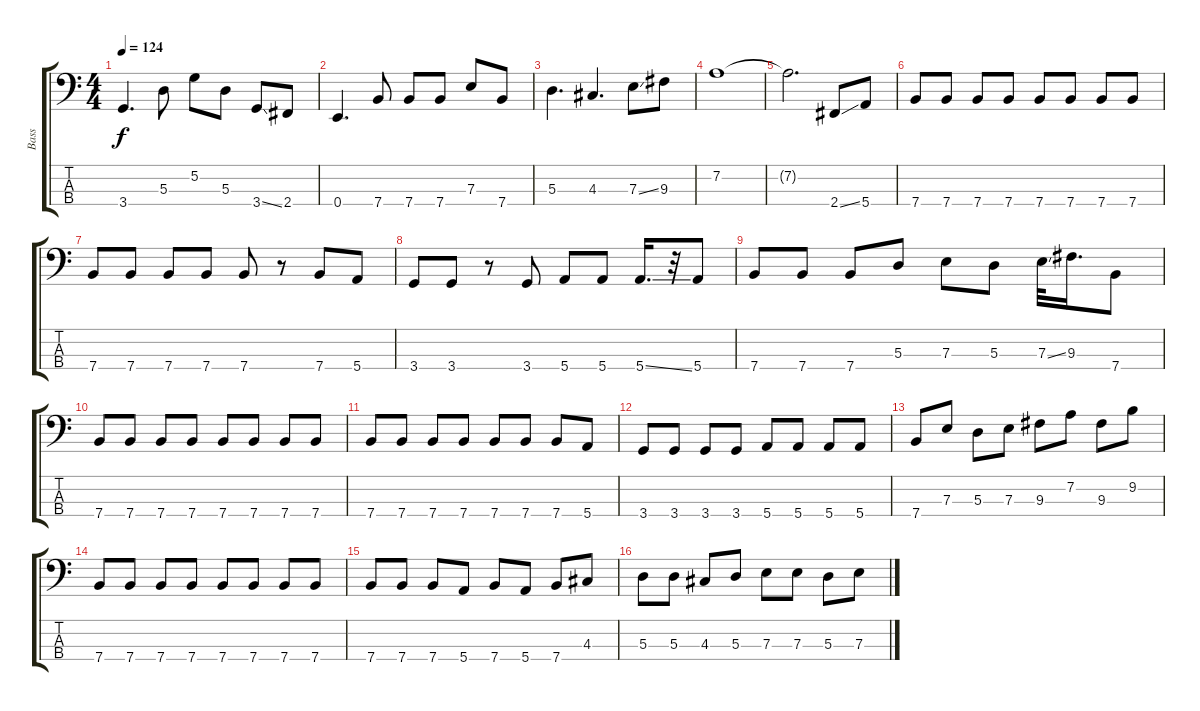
\track ("Bass" "Bass") {instrument electricbassfinger}
\staff {score tabs}
\tuning (G2 D2 A1 E1) {hide}
\ts (4 4)
\tempo 124
\clef f4
\ks c
3.4.4{d dy f} 5.3.8 5.2.8 5.3.8 3.4{ss}.8 2.4.8 |
0.4.4{d} 7.4.8 7.4.8 7.4.8 7.3.8 7.4.8 |
5.3.4{d} 4.3.4{d} 7.3{ss}.8 9.3.8 |
7.2.1 |
7.2{t}.2{d} 2.4{ss}.8 5.4.8 |
7.4.8 7.4.8 7.4.8 7.4.8 7.4.8 7.4.8 7.4.8 7.4.8 |
7.4.8 7.4.8 7.4.8 7.4.8 7.4.8 r.8 7.4.8 5.4.8 |
3.4.8 3.4.8 r.8 3.4.8 5.4.8 5.4.8 5.4{ss}.16{d} r.32 5.4.8 |
7.4.8 7.4.8 7.4.8 5.3.8 7.3.8 5.3.8 7.3{ss}.32 9.3.16{d} 7.4.8 |
7.4.8 7.4.8 7.4.8 7.4.8 7.4.8 7.4.8 7.4.8 7.4.8 |
7.4.8 7.4.8 7.4.8 7.4.8 7.4.8 7.4.8 7.4.8 5.4.8 |
3.4.8 3.4.8 3.4.8 3.4.8 5.4.8 5.4.8 5.4.8 5.4.8 |
7.4.8 7.3.8 5.3.8 7.3.8 9.3.8 7.2.8 9.3.8 9.2.8 |
7.4.8 7.4.8 7.4.8 7.4.8 7.4.8 7.4.8 7.4.8 7.4.8 |
7.4.8 7.4.8 7.4.8 5.4.8 7.4.8 5.4.8 7.4.8 4.3.8 |
5.3.8 5.3.8 4.3.8 5.3.8 7.3.8 7.3.8 5.3.8 7.3.8
